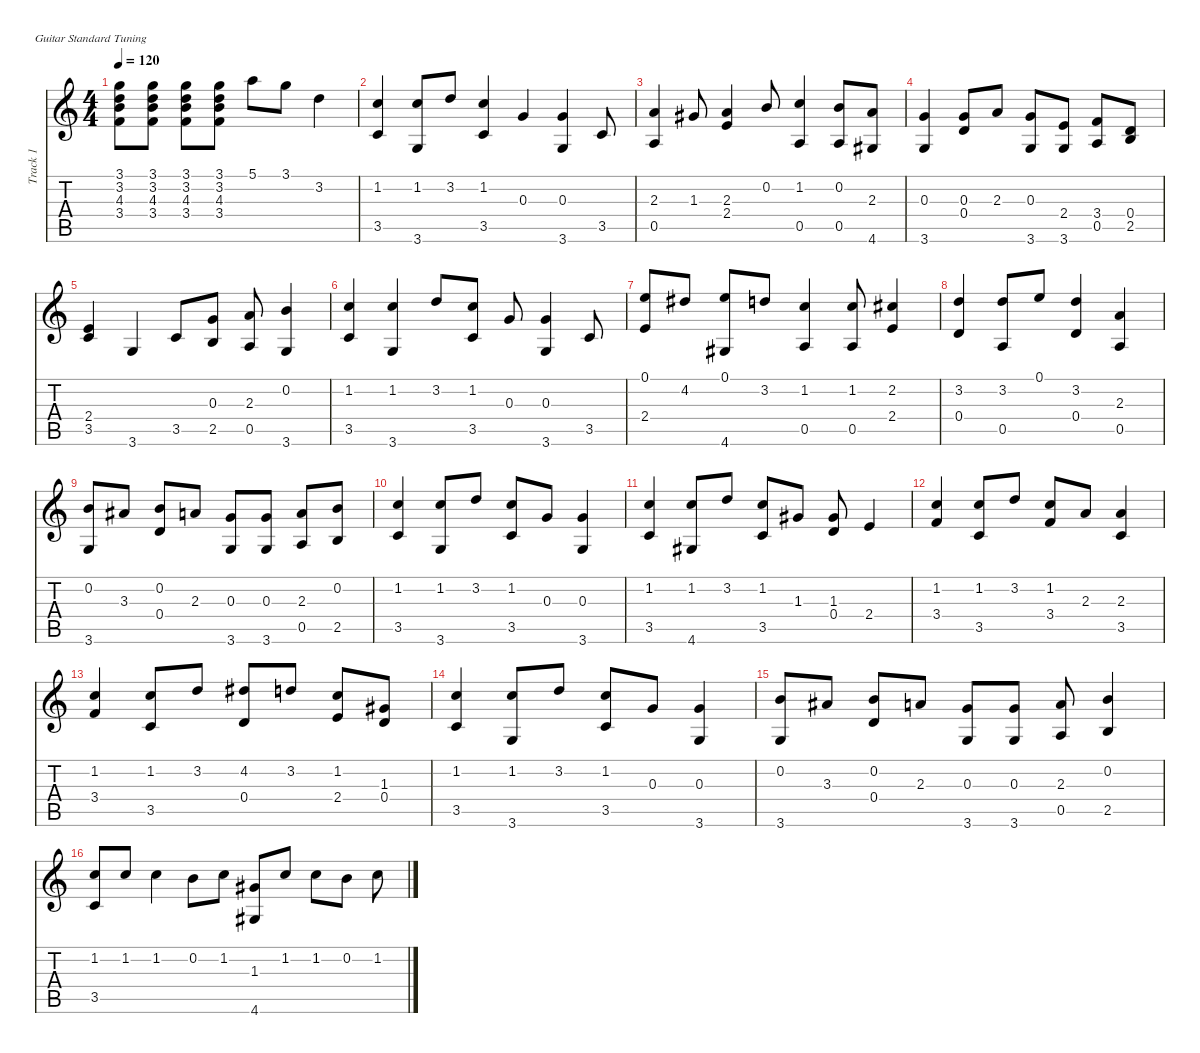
\hideDynamics
\bracketExtendMode nobrackets
\otherSystemsTrackNameOrientation horizontal
\track ("Track 1" "Track 1") {instrument acousticguitarsteel}
\staff {score tabs}
\tuning (E4 B3 G3 D3 A2 E2)
\ts (4 4)
\tempo 120
\clef g2
\ks c
(3.1 3.2 4.3 3.4).8{dy mf instrument acousticguitarsteel beam Down} (3.1 3.2 4.3 3.4).8{beam Down} (3.1 3.2 4.3 3.4).8{beam Down} (3.1 3.2 4.3 3.4).8{beam Down} 5.1.8{beam Down} 3.1.8{beam Down} 3.2.4{beam Down} |
(1.2 3.5).4{beam Up} (1.2 3.6).8{beam Up} 3.2.8{beam Up} (1.2 3.5).4{beam Up} 0.3.4{beam Up} (0.3 3.6).4{beam Up} 3.5.8{beam Up} |
(2.3 0.5).4{beam Up} 1.3{acc #}.8{beam Up} (2.3 2.4).4{beam Up} 0.2.8{beam Up} (1.2 0.5).4{beam Up} (0.2 0.5).8{beam Up} (2.3 4.6{acc #}).8{beam Up} |
(0.3 3.6).4{beam Up} (0.3 0.4).8{beam Up} 2.3.8{beam Up} (0.3 3.6).8{beam Up} (2.4 3.6).8{beam Up} (3.4 0.5).8{beam Up} (0.4 2.5).8{beam Up} |
(2.4 3.5).4{beam Up} 3.6.4{beam Up} 3.5.8{beam Up} (0.3 2.5).8{beam Up} (2.3 0.5).8{beam Up} (0.2 3.6).4{beam Up} |
(1.2 3.5).4{beam Up} (1.2 3.6).4{beam Up} 3.2.8{beam Up} (1.2 3.5).8{beam Up} 0.3.8{beam Up} (0.3 3.6).4{beam Up} 3.5.8{beam Up} |
(0.1 2.4).8{beam Up} 4.2{acc #}.8{beam Up} (0.1 4.6{acc #}).8{beam Up} 3.2.8{beam Up} (1.2 0.5).4{beam Up} (1.2 0.5).8{beam Up} (2.2{acc #} 2.4).4{beam Up} |
(3.2 0.4).4{beam Up} (3.2 0.5).8{beam Up} 0.1.8{beam Up} (3.2 0.4).4{beam Up} (2.3 0.5).4{beam Up} |
(0.2 3.6).8{beam Up} 3.3{acc #}.8{beam Up} (0.2 0.4).8{beam Up} 2.3.8{beam Up} (0.3 3.6).8{beam Up} (0.3 3.6).8{beam Up} (2.3 0.5).8{beam Up} (0.2 2.5).8{beam Up} |
(1.2 3.5).4{beam Up} (1.2 3.6).8{beam Up} 3.2.8{beam Up} (1.2 3.5).8{beam Up} 0.3.8{beam Up} (0.3 3.6).4{beam Up} |
(1.2 3.5).4{beam Up} (1.2 4.6{acc #}).8{beam Up} 3.2.8{beam Up} (1.2 3.5).8{beam Up} 1.3{acc #}.8{beam Up} (1.3{acc #} 0.4).8{beam Up} 2.4.4{beam Up} |
(1.2 3.4).4{beam Up} (1.2 3.5).8{beam Up} 3.2.8{beam Up} (1.2 3.4).8{beam Up} 2.3.8{beam Up} (2.3 3.5).4{beam Up} |
(1.2 3.4).4{beam Up} (1.2 3.5).8{beam Up} 3.2.8{beam Up} (4.2{acc #} 0.4).8{beam Up} 3.2.8{beam Up} (1.2 2.4).8{beam Up} (1.3{acc #} 0.4).8{beam Up} |
(1.2 3.5).4{beam Up} (1.2 3.6).8{beam Up} 3.2.8{beam Up} (1.2 3.5).8{beam Up} 0.3.8{beam Up} (0.3 3.6).4{beam Up} |
(0.2 3.6).8{beam Up} 3.3{acc #}.8{beam Up} (0.2 0.4).8{beam Up} 2.3.8{beam Up} (0.3 3.6).8{beam Up} (0.3 3.6).8{beam Up} (2.3 0.5).8{beam Up} (0.2 2.5).4{beam Up} |
(1.2 3.5).8{beam Up} 1.2.8{beam Up} 1.2.4{beam Down} 0.2.8{beam Down} 1.2.8{beam Down} (1.3{acc #} 4.6{acc #}).8{beam Up} 1.2.8{beam Up} 1.2.8{beam Down} 0.2.8{beam Down} 1.2.8{beam Down}
